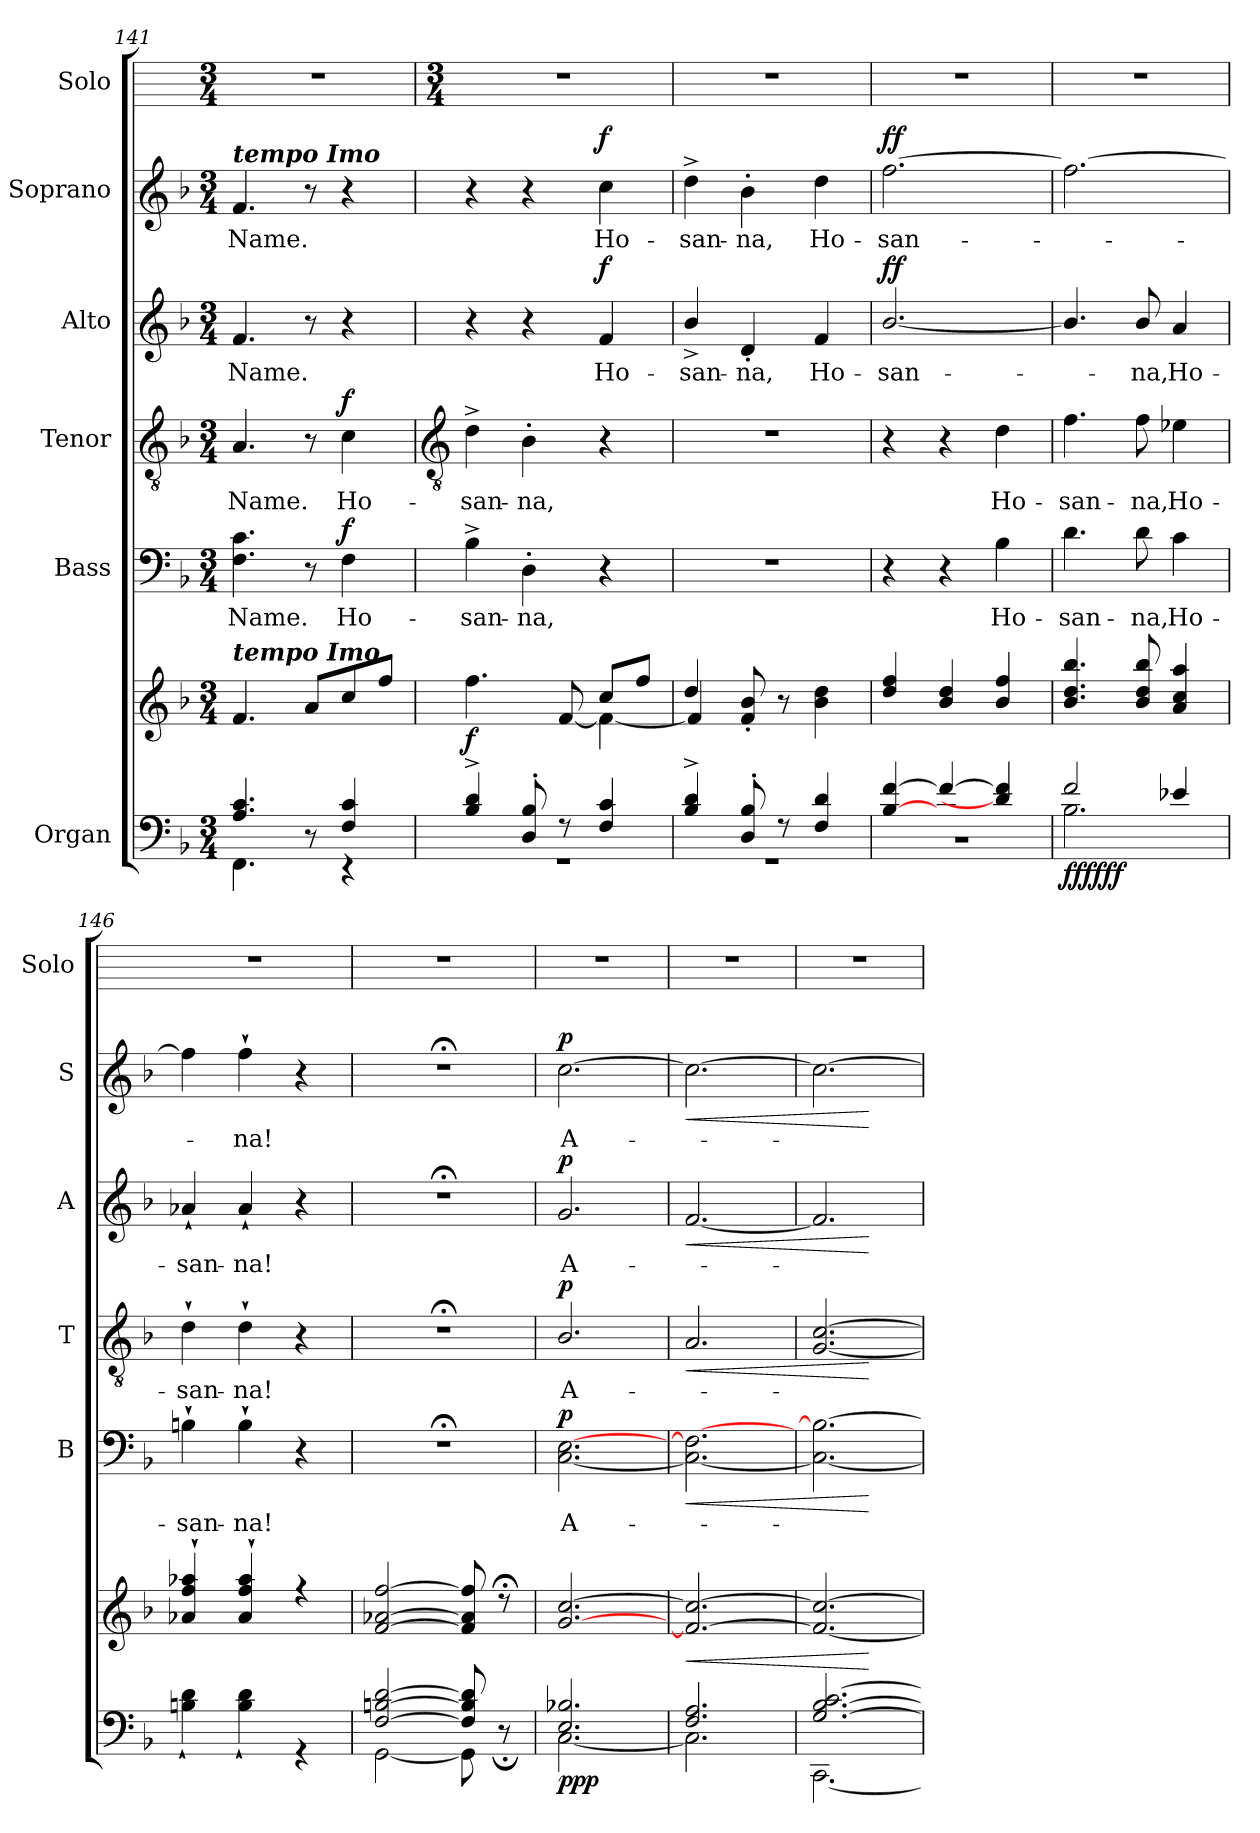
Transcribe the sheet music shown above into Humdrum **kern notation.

**kern	**kern	**dynam	**kern	**text	**dynam	**kern	**text	**dynam	**kern	**text	**dynam	**kern	**text	**dynam	**kern
*part6	*part6	*part6	*part5	*part5	*part5	*part4	*part4	*part4	*part3	*part3	*part3	*part2	*part2	*part2	*part1
*staff7	*staff6	*staff6/7	*staff5	*staff5	*staff5	*staff4	*staff4	*staff4	*staff3	*staff3	*staff3	*staff2	*staff2	*staff2	*staff1
*I"Organ	*	*	*I"Bass	*	*	*I"Tenor	*	*	*I"Alto	*	*	*I"Soprano	*	*	*I"Solo
*	*	*	*I'B	*	*	*I'T	*	*	*I'A	*	*	*I'S	*	*	*I'Solo
*clefF4	*clefG2	*	*clefF4	*	*	*clefGv2	*	*	*clefG2	*	*	*clefG2	*	*	*
*k[b-]	*k[b-]	*	*k[b-]	*	*	*k[b-]	*	*	*k[b-]	*	*	*k[b-]	*	*	*
*F:	*F:	*	*F:	*	*	*F:	*	*	*F:	*	*	*F:	*	*	*
*M3/4	*M3/4	*	*M3/4	*	*	*M3/4	*	*	*M3/4	*	*	*M3/4	*	*	*M3/4
=141	=141	=141	=141	=141	=141	=141	=141	=141	=141	=141	=141	=141	=141	=141	=141
*^	*^	*	*	*	*	*	*	*	*	*	*	*	*	*	*
!	!	!	!	!	!	!	!	!	!	!	!	!	!	!LO:TX:a:Bi:t=tempo Imo	!	!	!
!	!	!LO:TX:a:Bi:t=tempo Imo	!	!	!	!	!	!	!	!	!	!	!	!	!	!	!
!	!	!	!	!	!	!LO:LY:b	!	!	!LO:LY:b	!	!	!LO:LY:b	!	!	!LO:LY:b	!	!
4.A/ 4.c/	4.FF\	4.f	2.ryy	.	4.F 4.c	Name.	.	4.A	Name.	.	4.f	Name.	.	4.f	Name.	.	2.r
8r	8ryy	8aL	.	.	8r	.	.	8r	.	.	8r	.	.	8r	.	.	.
!	!	!	!	!	!	!LO:LY:b	!LO:DY:b	!	!LO:LY:b	!LO:DY:b	!	!	!	!	!	!	!
4F/ 4c/	4r	8cc	.	.	4F	Ho-	f	4c	Ho-	f	4r	.	.	4r	.	.	.
.	.	8ffJ	.	.	.	.	.	.	.	.	.	.	.	.	.	.	.
!!LO:LB:g=z
=142	=142	=142	=142	=142	=142	=142	=142	=142	=142	=142	=142	=142	=142	=142	=142	=142	=142
*	*	*	*	*	*	*	*	*clefGv2	*	*	*	*	*	*	*	*	*
*	*	*	*	*	*	*	*	*	*	*	*	*	*	*	*	*	*M3/4
!	!LO:N:vis=1	!	!	!LO:DY:a=2	!	!LO:LY:b	!	!	!LO:LY:b	!	!	!	!	!	!	!	!
4B-/^ 4d/^	2.r	4.ff	4.ryy	f	4B-^	-san-	.	4d^	-san-	.	4r	.	.	4r	.	.	2.r
!	!	!	!	!	!	!LO:LY:b	!	!	!LO:LY:b	!	!	!	!	!	!	!	!
8D/' 8B-/'	.	.	.	.	4D'	-na,	.	4B-'	-na,	.	4r	.	.	4r	.	.	.
8r	.	8ryy	[8f/	.	.	.	.	.	.	.	.	.	.	.	.	.	.
!	!	!	!	!	!	!	!	!	!	!	!	!LO:LY:b	!LO:DY:b	!	!LO:LY:b	!LO:DY:b	!
4F/ 4c/	.	8cc/L	4f\_	.	4r	.	.	4r	.	.	4f	Ho-	f	4cc	Ho-	f	.
.	.	8ff/J	.	.	.	.	.	.	.	.	.	.	.	.	.	.	.
=143	=143	=143	=143	=143	=143	=143	=143	=143	=143	=143	=143	=143	=143	=143	=143	=143	=143
!	!LO:N:vis=1	!	!	!	!LO:N:vis=1	!	!	!LO:N:vis=1	!	!	!	!LO:LY:b	!	!	!LO:LY:b	!	!
4B-/^ 4d/^	2.r	4dd/	4f/]	.	2.r	.	.	2.r	.	.	4b-^/	-san-	.	4dd^	-san-	.	2.r
!	!	!	!	!	!	!	!	!	!	!	!	!LO:LY:b	!	!	!LO:LY:b	!	!
8D/' 8B-/'	.	8f' 8b-'	2ryy	.	.	.	.	.	.	.	4d'	-na,	.	4b-'	-na,	.	.
8r	.	8r	.	.	.	.	.	.	.	.	.	.	.	.	.	.	.
!	!	!	!	!	!	!	!	!	!	!	!	!LO:LY:b	!	!	!LO:LY:b	!	!
4F/ 4d/	.	4b- 4dd	.	.	.	.	.	.	.	.	4f	Ho-	.	4dd	Ho-	.	.
=144	=144	=144	=144	=144	=144	=144	=144	=144	=144	=144	=144	=144	=144	=144	=144	=144	=144
!	!LO:N:vis=1	!	!	!	!	!	!	!	!	!	!	!LO:LY:b	!LO:DY:b	!	!LO:LY:b	!LO:DY:b	!
[4B-/ [4f/	2.r	4dd 4ff	2.ryy	.	4r	.	.	4r	.	.	[2.b-/	san-	ff	[2.ff	san-	ff	2.r
4f/_	.	4b- 4dd	.	.	4r	.	.	4r	.	.	.	.	.	.	.	.	.
!	!	!	!	!	!	!LO:LY:b	!	!	!LO:LY:b	!	!	!	!	!	!	!	!
4d/] 4f/]	.	4b- 4ff	.	.	4B-	Ho-	.	4d	Ho-	.	.	.	.	.	.	.	.
=145	=145	=145	=145	=145	=145	=145	=145	=145	=145	=145	=145	=145	=145	=145	=145	=145	=145
!	!	!	!	!LO:DY:b=2	!	!LO:LY:b	!	!	!LO:LY:b	!	!	!	!	!	!	!	!
!	!	!	!	!LO:DY:n=1:b=2	!	!	!	!	!	!	!	!	!	!	!	!	!
!	!	!	!	!LO:DY:n=2:b	!	!	!	!	!	!	!	!	!	!	!	!	!
2f/	2.B-\	4.b- 4.dd 4.bb-	2.ryy	ff ff ff	4.d	san-	.	4.f	san-	.	4.b-/]	.	.	2.ff_	.	.	2.r
!	!	!	!	!	!	!LO:LY:b	!	!	!LO:LY:b	!	!	!LO:LY:b	!	!	!	!	!
.	.	8b- 8dd 8bb-	.	.	8d	-na,	.	8f	-na,	.	8b-/	na,	.	.	.	.	.
!	!	!	!	!	!	!LO:LY:b	!	!	!LO:LY:b	!	!	!LO:LY:b	!	!	!	!	!
4e-X/	.	4a 4cc 4aa	.	.	4c	Ho-	.	4e-X	Ho-	.	4a	Ho-	.	.	.	.	.
=146	=146	=146	=146	=146	=146	=146	=146	=146	=146	=146	=146	=146	=146	=146	=146	=146	=146
!	!	!	!	!	!	!LO:LY:b	!	!	!LO:LY:b	!	!	!LO:LY:b	!	!	!	!	!
2.ryy	4Bn\` 4d\`	4a-X` 4ff` 4aa-X`	2.ryy	.	4Bn`	-san-	.	4d`	-san-	.	4a-X`	-san-	.	4ff]	.	.	2.r
!	!	!	!	!	!	!LO:LY:b	!	!	!LO:LY:b	!	!	!LO:LY:b	!	!	!LO:LY:b	!	!
.	4B\` 4d\`	4a-` 4ff` 4aa-`	.	.	4B`	-na!	.	4d`	-na!	.	4a-`	-na!	.	4ff`	na!	.	.
.	4r	4r	.	.	4r	.	.	4r	.	.	4r	.	.	4r	.	.	.
=147	=147	=147	=147	=147	=147	=147	=147	=147	=147	=147	=147	=147	=147	=147	=147	=147	=147
!	!	!	!LO:N:vis=1	!	!LO:N:vis=1	!	!	!LO:N:vis=1	!	!	!LO:N:vis=1	!	!	!LO:N:vis=1	!	!	!
[2F/ [2Bn/ [2d/	[2GG\	[2f [2a-X [2ff	2.ryy	.	2.r;<	.	.	2.r;<	.	.	2.r;<	.	.	2.r;<	.	.	2.r
8F/] 8B/] 8d/]	8GG\]	8f] 8a-] 8ff]	.	.	.	.	.	.	.	.	.	.	.	.	.	.	.
8ryy	8r;	8r;<	.	.	.	.	.	.	.	.	.	.	.	.	.	.	.
=148	=148	=148	=148	=148	=148	=148	=148	=148	=148	=148	=148	=148	=148	=148	=148	=148	=148
!	!	!	!LO:N:vis=1	!LO:DY:b=2	!	!LO:LY:b	!	!	!LO:LY:b	!	!	!LO:LY:b	!	!	!LO:LY:b	!	!
!	!	!	!	!LO:DY:n=1:b=2	!	!	!	!	!	!	!	!	!	!	!	!	!
!	!	!	!	!LO:DY:n=2:b	!	!	!LO:DY:b	!	!	!LO:DY:b	!	!	!LO:DY:b	!	!	!LO:DY:b	!
2.E/ 2.B-X/	[2.C\	[2.g [2.cc	2.ryy	p p p	[2.C\ [2.E\	A-	p	2.B-/	A-	p	2.g	A-	p	[2.cc	A-	p	2.r
=149	=149	=149	=149	=149	=149	=149	=149	=149	=149	=149	=149	=149	=149	=149	=149	=149	=149
!	!	!	!LO:N:vis=1	!LO:HP:b	!	!	!LO:HP:b	!	!	!LO:HP:b	!	!	!LO:HP:b	!	!	!LO:HP:b	!
2.F/ 2.A/	2.C\]	2.f_ 2.cc_	2.ryy	<	2.C_ 2.F_	.	<	2.A	.	<	[2.f	.	<	2.cc_	.	<	2.r
=150	=150	=150	=150	=150	=150	=150	=150	=150	=150	=150	=150	=150	=150	=150	=150	=150	=150
!	!	!	!LO:N:vis=1	!	!	!	!	!	!	!	!	!	!	!	!	!	!
[2.G/ [2.B-/ [2.c/	[2.CC\	2.f_ 2.cc_	2.ryy	.	2.C_ 2.B-_	.	.	[2.G [2.c	.	.	2.f]	.	.	2.cc_	.	.	2.r
*v	*v	*	*	*	*	*	*	*	*	*	*	*	*	*	*	*	*
*	*v	*v	*	*	*	*	*	*	*	*	*	*	*	*	*	*
.	.	[	.	.	[	.	.	[	.	.	[	.	.	[	.
=	=	=	=	=	=	=	=	=	=	=	=	=	=	=	=
*-	*-	*-	*-	*-	*-	*-	*-	*-	*-	*-	*-	*-	*-	*-	*-
